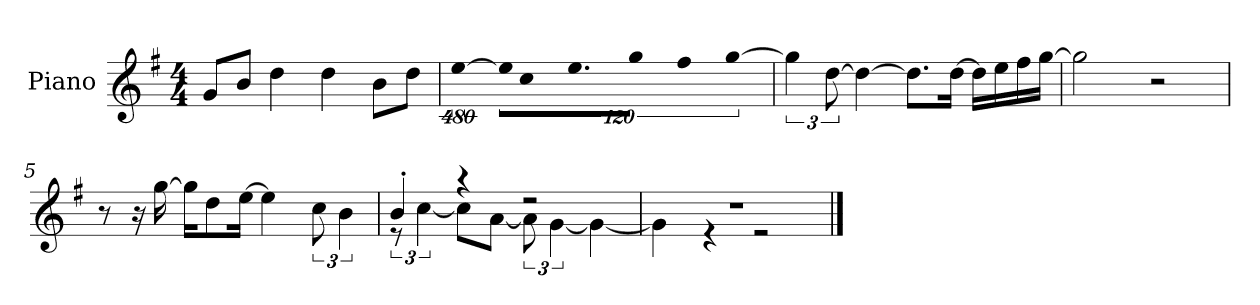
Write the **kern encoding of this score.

**kern
*part1
*staff1
*I"Piano
*I'P-no
*clefG2
*k[f#]
*M4/4
*MM90
=1
8g/L
8b/J
4dd\
4dd\
8b\L
8dd\J
=2
!LO:N:vis=4
[1920%427ee\
!LO:N:vis=16
1920%107ee\KL]
!LO:N:vis=8
640%71cc\
9.ee\
!LO:N:vis=8
640%71gg\J
!LO:N:vis=4
1920%427ff#\
!LO:N:vis=8
[640%71gg\
=3
6gg\]
[12dd\
4dd\_
8.dd\L]
[16dd\Jk
16dd\LL]
16ee\
16ff#\
[16gg\JJ
=4
2gg\]
2r
=5
8r
16r
[16gg\
16gg\KL]
8dd\
[16ee\Jk
4ee\]
12cc\
6b\
!!LO:LB:g=z
=6
*^
4b'/	12r
.	[6cc\
4r	8cc\L]
.	[8a\J
2r	12a\]
.	[6g\
.	4g\_
=7	=7
1r	4g\]
.	4r
.	2r
*v	*v
==
*-
